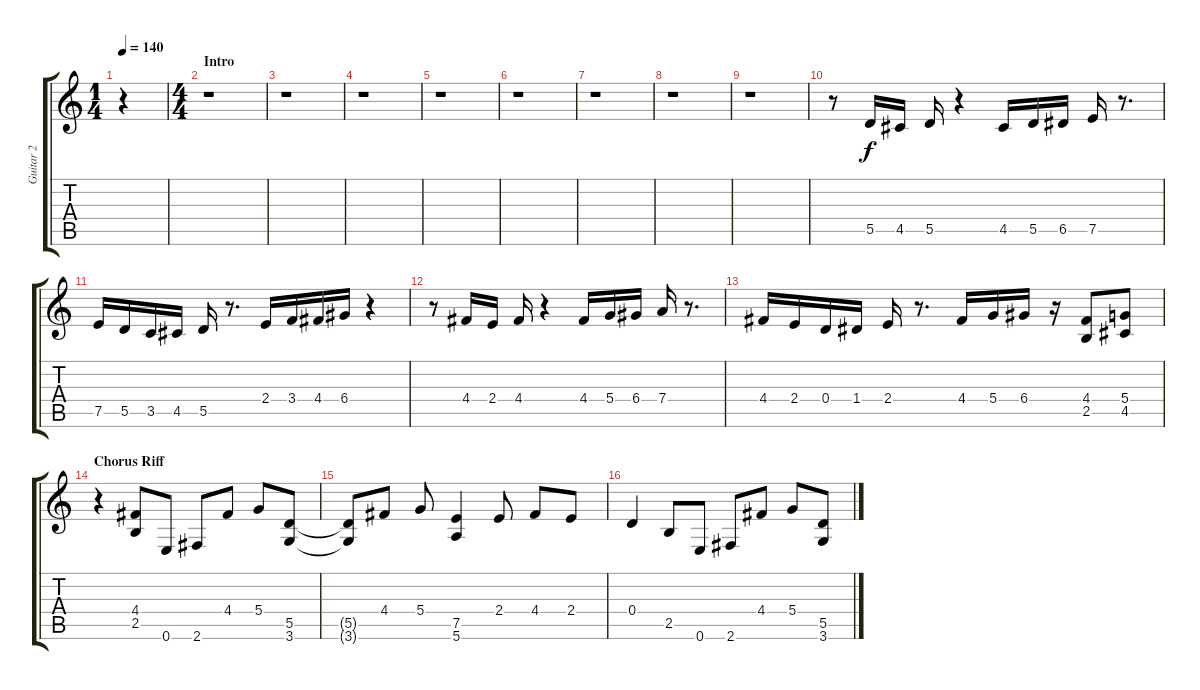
\track ("Guitar 2" "Guitar 2") {instrument distortionguitar}
\staff {score tabs}
\tuning (E4 B3 G3 D3 A2 E2) {hide}
\ts (1 4)
\tempo 140
\clef g2
\ks c
r.4{dy f instrument distortionguitar} |
\ts (4 4)
\section ("" "Intro")
r.1 |
r.1 |
r.1 |
r.1 |
r.1 |
r.1 |
r.1 |
r.1 |
r.8 5.5.16 4.5.16 5.5.16 r.4 4.5.16 5.5.16 6.5.16 7.5.16 r.8{d} |
7.5.16 5.5.16 3.5.16 4.5.16 5.5.16 r.8{d} 2.4.16 3.4.16 4.4.16 6.4.16 r.4 |
r.8 4.4.16 2.4.16 4.4.16 r.4 4.4.16 5.4.16 6.4.16 7.4.16 r.8{d} |
4.4.16 2.4.16 0.4.16 1.4.16 2.4.16 r.8{d} 4.4.16 5.4.16 6.4.16 r.16 (4.4 2.5).8 (5.4 4.5).8 |
\section ("" "Chorus Riff")
r.4 (4.4 2.5).8 0.6.8 2.6.8 4.4.8 5.4.8 (5.5 3.6).8 |
(5.5{t} 3.6{t}).8 4.4.8 5.4.8 (7.5 5.6).4 2.4.8 4.4.8 2.4.8 |
0.4.4 2.5.8 0.6.8 2.6.8 4.4.8 5.4.8 (5.5 3.6).8
